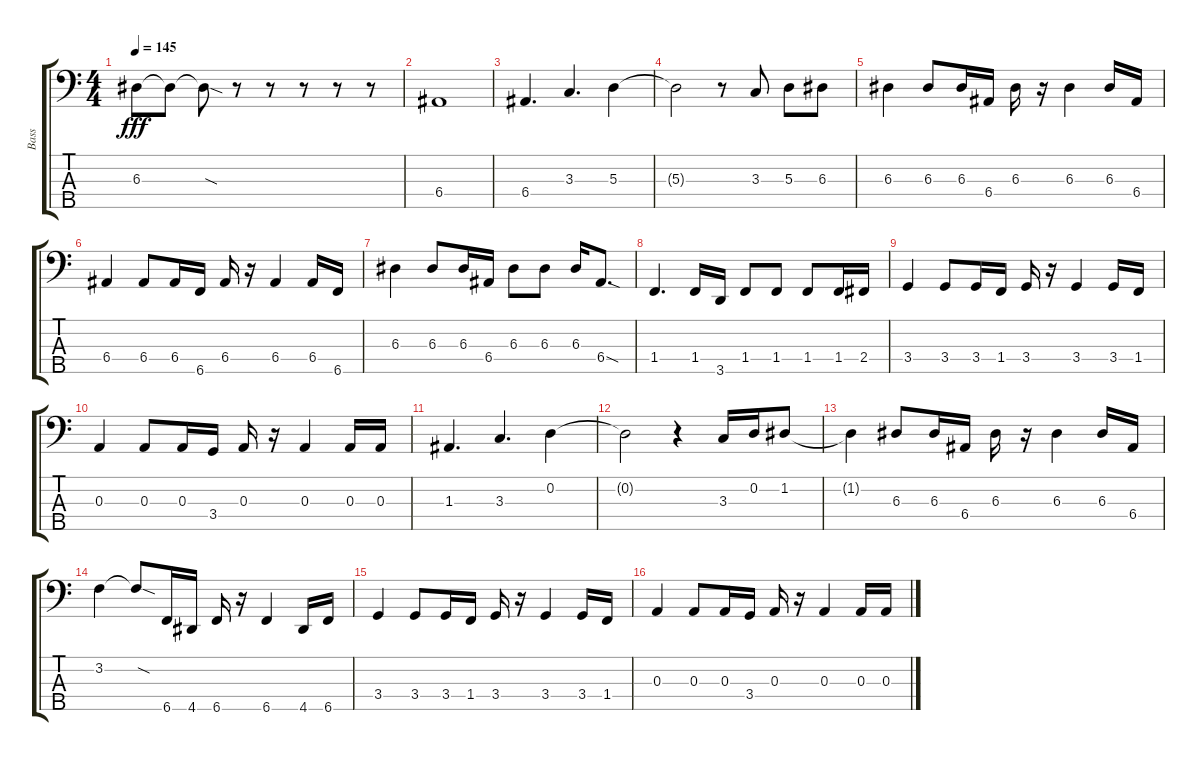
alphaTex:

\track ("Bass" "Bass") {instrument electricbassfinger}
\staff {score tabs}
\tuning (G2 D2 A1 E1 B0) {hide}
\ts (4 4)
\tempo 145
\clef f4
\ks c
6.3.8{dy fff} 6.3{t}.8 6.3{sod t}.8 r.8 r.8 r.8 r.8 r.8 |
6.4.1 |
6.4.4{d} 3.3.4{d} 5.3.4 |
5.3{t}.2 r.8 3.3.8 5.3.8 6.3.8 |
6.3.4 6.3.8 6.3.16 6.4.16 6.3.16 r.16 6.3.4 6.3.16 6.4.16 |
6.4.4 6.4.8 6.4.16 6.5.16 6.4.16 r.16 6.4.4 6.4.16 6.5.16 |
6.3.4 6.3.8 6.3.16 6.4.16 6.3.8 6.3.8 6.3.16 6.4{sod}.8{d} |
1.4.4{d} 1.4.16 3.5.16 1.4.8 1.4.8 1.4.8 1.4.16 2.4.16 |
3.4.4 3.4.8 3.4.16 1.4.16 3.4.16 r.16 3.4.4 3.4.16 1.4.16 |
0.3.4 0.3.8 0.3.16 3.4.16 0.3.16 r.16 0.3.4 0.3.16 0.3.16 |
1.3.4{d} 3.3.4{d} 0.2.4 |
0.2{t}.2 r.4 3.3.16 0.2.16 1.2.8 |
1.2{t}.4 6.3.8 6.3.16 6.4.16 6.3.16 r.16 6.3.4 6.3.16 6.4.16 |
3.2.4 3.2{sod t}.8 6.5.16 4.5.16 6.5.16 r.16 6.5.4 4.5.16 6.5.16 |
3.4.4 3.4.8 3.4.16 1.4.16 3.4.16 r.16 3.4.4 3.4.16 1.4.16 |
0.3.4 0.3.8 0.3.16 3.4.16 0.3.16 r.16 0.3.4 0.3.16 0.3.16
